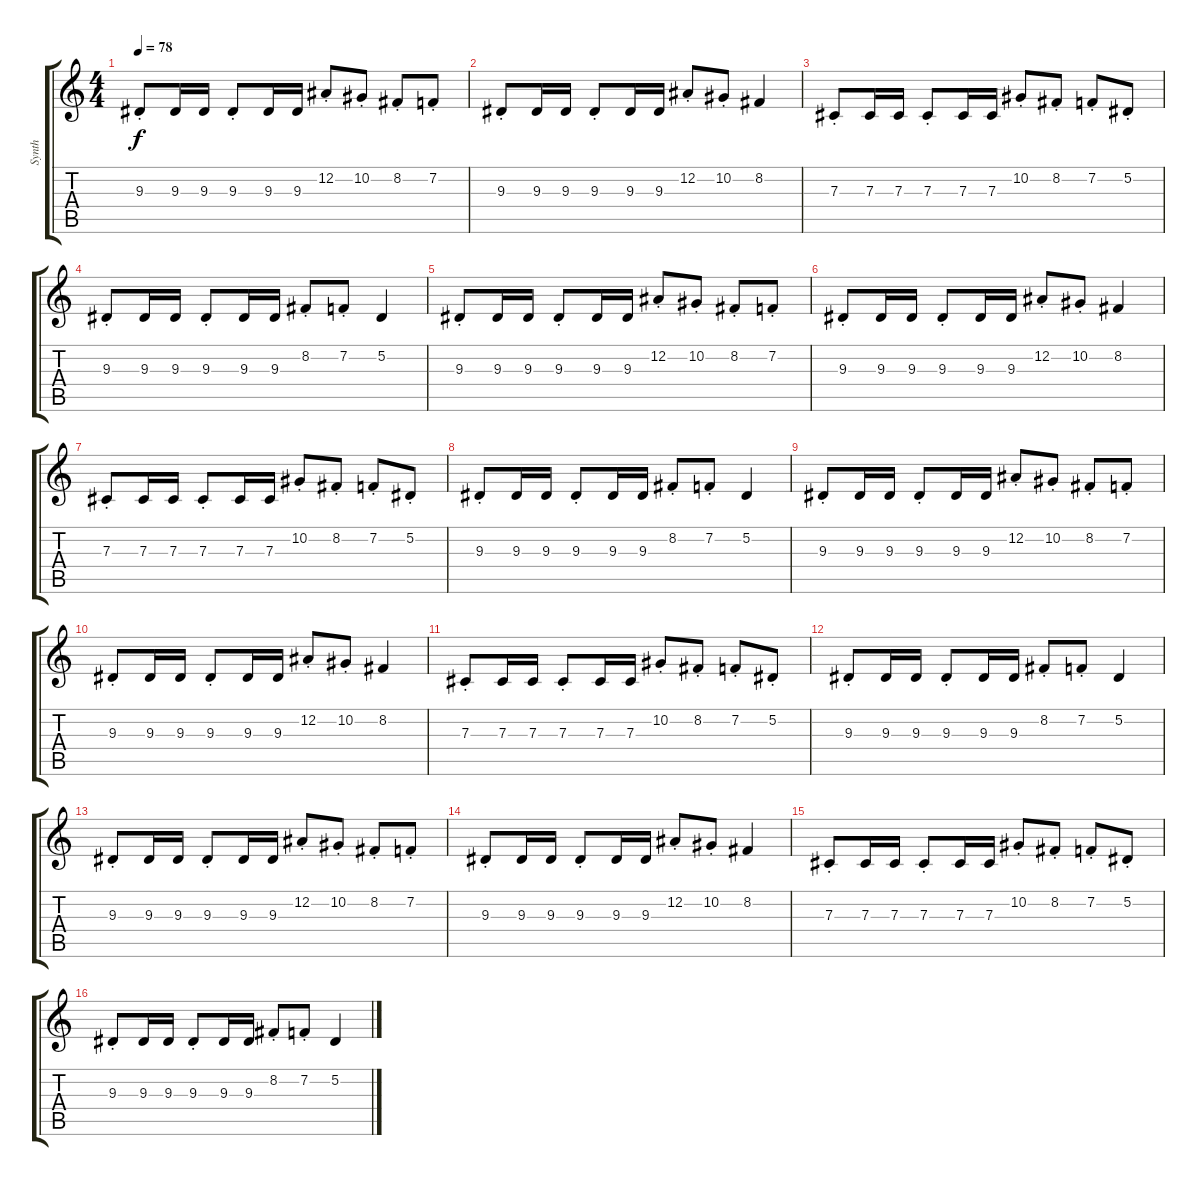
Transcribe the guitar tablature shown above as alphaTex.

\track ("Synth" "Synth") {instrument synthstrings1}
\staff {score tabs}
\tuning (Eb4 Bb3 Gb3 Db3 Ab2 Eb2) {hide}
\ts (4 4)
\tempo 78
\clef g2
\ks c
9.3{st}.8{dy f} 9.3.16 9.3.16 9.3{st}.8 9.3.16 9.3.16 12.2{st}.8 10.2{st}.8 8.2{st}.8 7.2{st}.8 |
9.3{st}.8 9.3.16 9.3.16 9.3{st}.8 9.3.16 9.3.16 12.2{st}.8 10.2{st}.8 8.2.4 |
7.3{st}.8 7.3.16 7.3.16 7.3{st}.8 7.3.16 7.3.16 10.2{st}.8 8.2{st}.8 7.2{st}.8 5.2{st}.8 |
9.3{st}.8 9.3.16 9.3.16 9.3{st}.8 9.3.16 9.3.16 8.2{st}.8 7.2{st}.8 5.2.4 |
9.3{st}.8 9.3.16 9.3.16 9.3{st}.8 9.3.16 9.3.16 12.2{st}.8 10.2{st}.8 8.2{st}.8 7.2{st}.8 |
9.3{st}.8 9.3.16 9.3.16 9.3{st}.8 9.3.16 9.3.16 12.2{st}.8 10.2{st}.8 8.2.4 |
7.3{st}.8 7.3.16 7.3.16 7.3{st}.8 7.3.16 7.3.16 10.2{st}.8 8.2{st}.8 7.2{st}.8 5.2{st}.8 |
9.3{st}.8 9.3.16 9.3.16 9.3{st}.8 9.3.16 9.3.16 8.2{st}.8 7.2{st}.8 5.2.4 |
9.3{st}.8 9.3.16 9.3.16 9.3{st}.8 9.3.16 9.3.16 12.2{st}.8 10.2{st}.8 8.2{st}.8 7.2{st}.8 |
9.3{st}.8 9.3.16 9.3.16 9.3{st}.8 9.3.16 9.3.16 12.2{st}.8 10.2{st}.8 8.2.4 |
7.3{st}.8 7.3.16 7.3.16 7.3{st}.8 7.3.16 7.3.16 10.2{st}.8 8.2{st}.8 7.2{st}.8 5.2{st}.8 |
9.3{st}.8 9.3.16 9.3.16 9.3{st}.8 9.3.16 9.3.16 8.2{st}.8 7.2{st}.8 5.2.4 |
9.3{st}.8 9.3.16 9.3.16 9.3{st}.8 9.3.16 9.3.16 12.2{st}.8 10.2{st}.8 8.2{st}.8 7.2{st}.8 |
9.3{st}.8 9.3.16 9.3.16 9.3{st}.8 9.3.16 9.3.16 12.2{st}.8 10.2{st}.8 8.2.4 |
7.3{st}.8 7.3.16 7.3.16 7.3{st}.8 7.3.16 7.3.16 10.2{st}.8 8.2{st}.8 7.2{st}.8 5.2{st}.8 |
9.3{st}.8 9.3.16 9.3.16 9.3{st}.8 9.3.16 9.3.16 8.2{st}.8 7.2{st}.8 5.2.4
